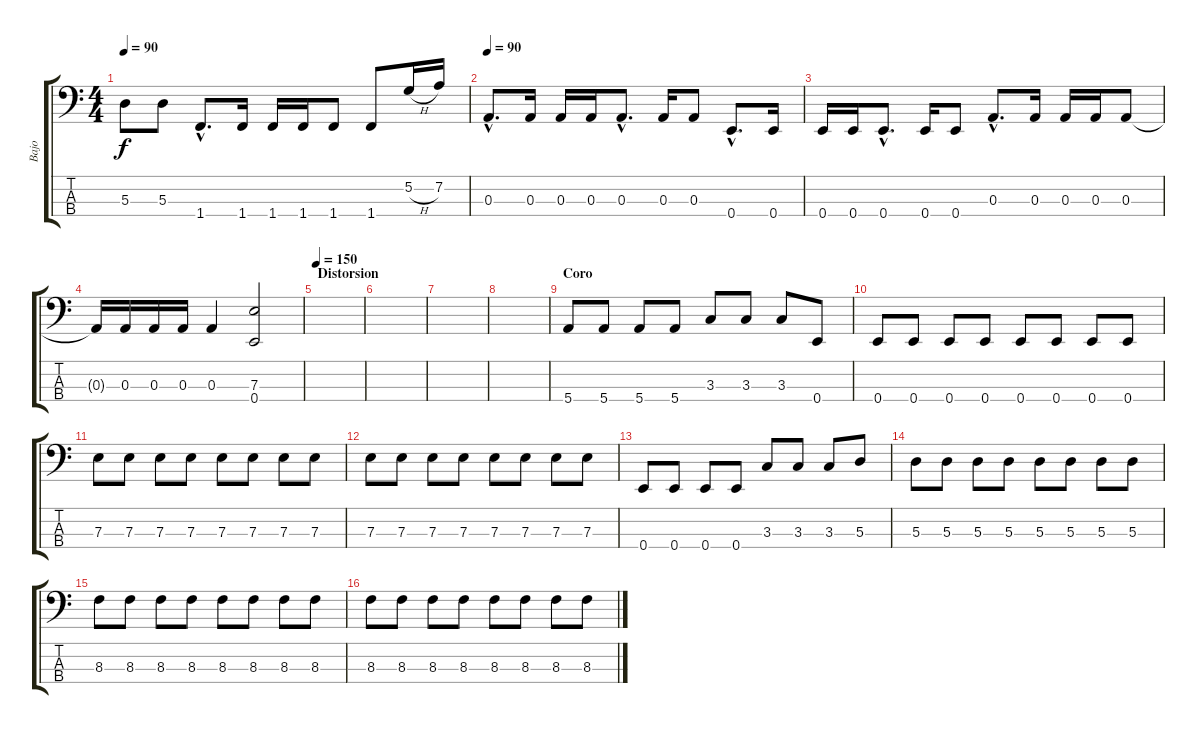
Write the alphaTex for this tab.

\track ("Bajo" "Bajo") {instrument electricbassfinger}
\staff {score tabs}
\tuning (G2 D2 A1 E1) {hide}
\ts (4 4)
\tempo 90
\clef f4
\ks c
5.3{t}.8{dy f} 5.3.8 1.4{hac}.8{d} 1.4.16 1.4.16 1.4.16 1.4.8 1.4.8 5.2{h}.16 7.2.16 |
\tempo 90
0.3{hac}.8{d} 0.3.16 0.3.16 0.3.16 0.3{hac}.8{d} 0.3.16 0.3.8 0.4{hac}.8{d} 0.4.16 |
0.4.16 0.4.16 0.4{hac}.8{d} 0.4.16 0.4.8 0.3{hac}.8{d} 0.3.16 0.3.16 0.3.16 0.3.8 |
0.3{t}.16 0.3.16 0.3.16 0.3.16 0.3.4 (7.3 0.4).2 |
\section ("" "Distorsion")
\tempo 150
|
|
|
|
\section ("" "Coro")
5.4.8 5.4.8 5.4.8 5.4.8 3.3.8 3.3.8 3.3.8 0.4.8 |
0.4.8 0.4.8 0.4.8 0.4.8 0.4.8 0.4.8 0.4.8 0.4.8 |
7.3.8 7.3.8 7.3.8 7.3.8 7.3.8 7.3.8 7.3.8 7.3.8 |
7.3.8 7.3.8 7.3.8 7.3.8 7.3.8 7.3.8 7.3.8 7.3.8 |
0.4.8 0.4.8 0.4.8 0.4.8 3.3.8 3.3.8 3.3.8 5.3.8 |
5.3.8 5.3.8 5.3.8 5.3.8 5.3.8 5.3.8 5.3.8 5.3.8 |
8.3.8 8.3.8 8.3.8 8.3.8 8.3.8 8.3.8 8.3.8 8.3.8 |
8.3.8 8.3.8 8.3.8 8.3.8 8.3.8 8.3.8 8.3.8 8.3.8
